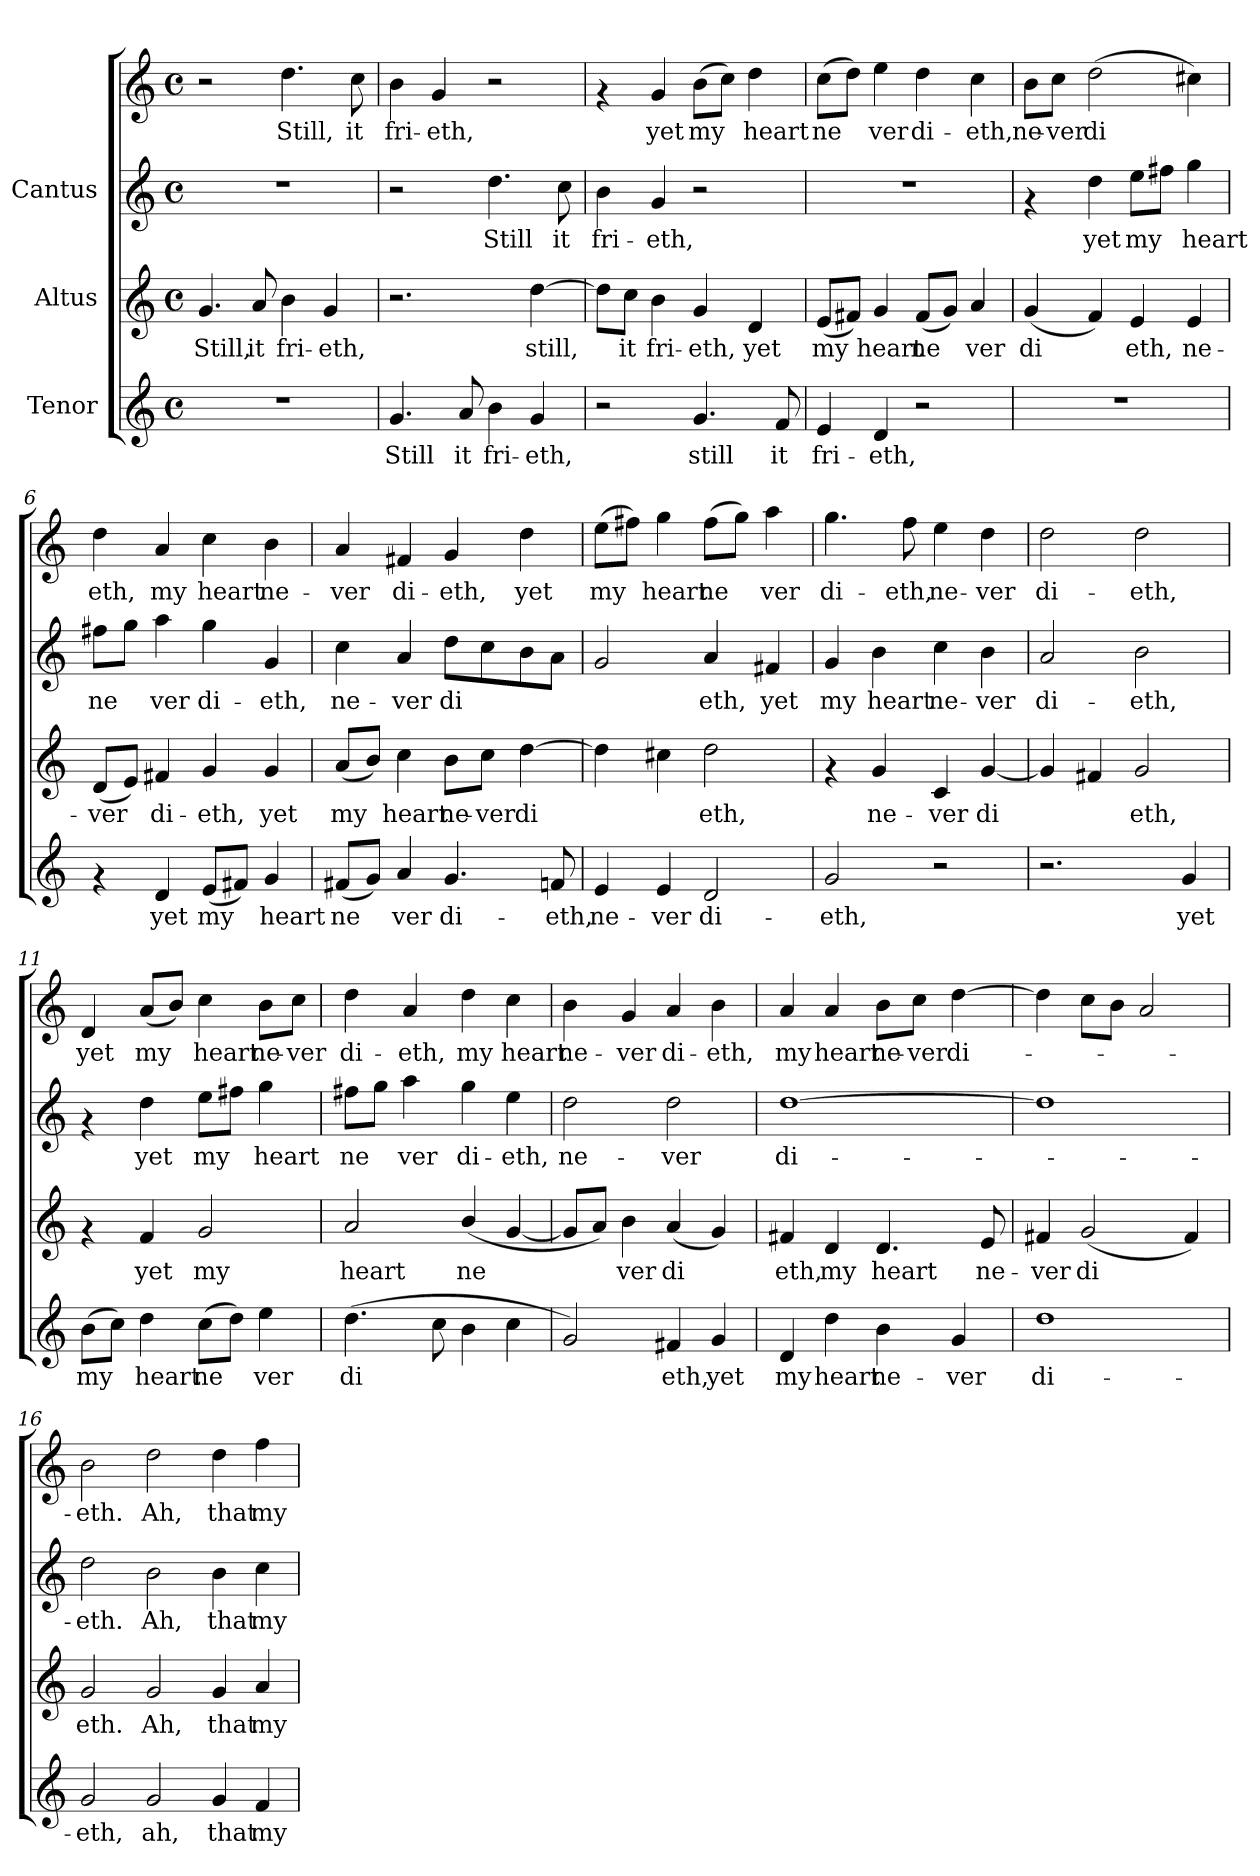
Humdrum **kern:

**kern	**text	**kern	**text	**kern	**text	**kern	**text
*part3	*part3	*part2	*part2	*part1	*part1	*part1	*part1
*staff4	*staff4	*staff3	*staff3	*staff2	*staff2	*staff1	*staff1
*I"Tenor	*	*I"Altus	*	*I"Cantus	*	*	*
!!LO:PB:g=z
*stria5	*	*stria5	*	*stria5	*	*stria5	*
*clefG2	*	*clefG2	*	*clefG2	*	*clefG2	*
*M4/4	*	*M4/4	*	*M4/4	*	*M4/4	*
*met(c)	*	*met(c)	*	*met(c)	*	*met(c)	*
*MM144	*	*MM144	*	*MM144	*	*MM144	*
=1	=1	=1	=1	=1	=1	=1	=1
!	!	!	!LO:LY:b:cj	!	!	!	!
1r	.	4.g/	Still,	1r	.	2r	.
!	!	!	!LO:LY:b:cj	!	!	!	!
.	.	8a/	it	.	.	.	.
!	!	!	!LO:LY:b:cj	!	!	!	!LO:LY:b:cj
.	.	4b\	fri-	.	.	4.dd\	Still,
!	!	!	!LO:LY:b:cj	!	!	!	!
.	.	4g/	-eth,	.	.	.	.
!	!	!	!	!	!	!	!LO:LY:b:cj
.	.	.	.	.	.	8cc\	it
=2	=2	=2	=2	=2	=2	=2	=2
!	!LO:LY:b:cj	!	!	!	!	!	!LO:LY:b:cj
4.g/	Still	2.r	.	2r	.	4b\	fri-
!	!	!	!	!	!	!	!LO:LY:b:cj
.	.	.	.	.	.	4g/	-eth,
!	!LO:LY:b:cj	!	!	!	!	!	!
8a/	it	.	.	.	.	.	.
!	!LO:LY:b:cj	!	!	!	!LO:LY:b:cj	!	!
4b\	fri-	.	.	4.dd\	Still	2r	.
!	!LO:LY:b:cj	!	!LO:LY:b:cj	!	!	!	!
4g/	-eth,	[>4dd\	still,	.	.	.	.
!	!	!	!	!	!LO:LY:b:cj	!	!
.	.	.	.	8cc\	it	.	.
=3	=3	=3	=3	=3	=3	=3	=3
!	!	!	!LO:LY:b:cj	!	!LO:LY:b:cj	!	!
2r	.	8dd\L]	.	4b\	fri-	4rf	.
!	!	!	!LO:LY:b:cj	!	!	!	!
.	.	8cc\J	it	.	.	.	.
!	!	!	!LO:LY:b:cj	!	!LO:LY:b:cj	!	!LO:LY:b:cj
.	.	4b\	fri-	4g/	-eth,	4g/	yet
!	!LO:LY:b:cj	!	!LO:LY:b:cj	!	!	!	!LO:LY:b:cj
4.g/	still	4g/	-eth,	2r	.	(>8b\L	my
!	!	!	!	!	!	!	!LO:LY:b:cj
.	.	.	.	.	.	8cc\J)	.
!	!	!	!LO:LY:b:cj	!	!	!	!LO:LY:b:cj
.	.	4d/	yet	.	.	4dd\	heart
!	!LO:LY:b:cj	!	!	!	!	!	!
8f/	it	.	.	.	.	.	.
=4	=4	=4	=4	=4	=4	=4	=4
!	!LO:LY:b:cj	!	!LO:LY:b:cj	!	!	!	!LO:LY:b:cj
4e/	fri-	(<8e/L	my	1r	.	(>8cc\L	ne-
!	!	!	!LO:LY:b:cj	!	!	!	!LO:LY:b:cj
.	.	8f#X/J)	.	.	.	8dd\J)	-
!	!LO:LY:b:cj	!	!LO:LY:b:cj	!	!	!	!LO:LY:b:cj
4d/	-eth,	4g/	heart	.	.	4ee\	ver
!	!	!	!LO:LY:b:cj	!	!	!	!LO:LY:b:cj
2r	.	(<8f#/L	ne-	.	.	4dd\	di-
!	!	!	!LO:LY:b:cj	!	!	!	!
.	.	8g/J)	-	.	.	.	.
!	!	!	!LO:LY:b:cj	!	!	!	!LO:LY:b:cj
.	.	4a/	ver	.	.	4cc\	-eth,
!!LO:LB:g=z
=5	=5	=5	=5	=5	=5	=5	=5
!	!	!	!LO:LY:b:cj	!	!	!	!LO:LY:b:cj
1r	.	(<4g/	di-	4rf	.	8b\L	ne-
!	!	!	!	!	!	!	!LO:LY:b:cj
.	.	.	.	.	.	8cc\J	-ver
!	!	!	!LO:LY:b:cj	!	!LO:LY:b:cj	!	!LO:LY:b:cj
.	.	4f/)	-	4dd\	-yet	(>2dd\	di-
!	!	!	!LO:LY:b:cj	!	!LO:LY:b:cj	!	!
.	.	4e/	eth,	8ee\L	my	.	.
!	!	!	!	!	!LO:LY:b:cj	!	!
.	.	.	.	8ff#X\J	.	.	.
!	!	!	!LO:LY:b:cj	!	!LO:LY:b:cj	!	!LO:LY:b:cj
.	.	4e/	ne-	4gg\	heart	4cc#X\)	--
=6	=6	=6	=6	=6	=6	=6	=6
!	!	!	!LO:LY:b:cj	!	!LO:LY:b:cj	!	!LO:LY:b:cj
4rf	.	(<8d/L	-ver	8ff#X\L	-ne-	4dd\	eth,
!	!	!	!LO:LY:b:cj	!	!LO:LY:b:cj	!	!
.	.	8e/J)	.	8gg\J	-	.	.
!	!LO:LY:b:cj	!	!LO:LY:b:cj	!	!LO:LY:b:cj	!	!LO:LY:b:cj
4d/	yet	4f#X/	di-	4aa\	ver	4a/	my
!	!LO:LY:b:cj	!	!LO:LY:b:cj	!	!LO:LY:b:cj	!	!LO:LY:b:cj
(<8e/L	my	4g/	-eth,	4gg\	di-	4cc\	heart
!	!LO:LY:b:cj	!	!	!	!	!	!
8f#X/J)	.	.	.	.	.	.	.
!	!LO:LY:b:cj	!	!LO:LY:b:cj	!	!LO:LY:b:cj	!	!LO:LY:b:cj
4g/	heart	4g/	yet	4g/	-eth,	4b\	ne-
=7	=7	=7	=7	=7	=7	=7	=7
!	!LO:LY:b:cj	!	!LO:LY:b:cj	!	!LO:LY:b:cj	!	!LO:LY:b:cj
(<8f#X/L	ne-	(<8a/L	my	4cc\	ne-	4a/	ver
!	!LO:LY:b:cj	!	!LO:LY:b:cj	!	!	!	!
8g/J)	-	8b/J)	.	.	.	.	.
!	!LO:LY:b:cj	!	!LO:LY:b:cj	!	!LO:LY:b:cj	!	!LO:LY:b:cj
4a/	ver	4cc\	heart	4a/	-ver	4f#X/	di-
!	!LO:LY:b:cj	!	!LO:LY:b:cj	!	!LO:LY:b:cj	!	!LO:LY:b:cj
4.g/	di-	8b\L	ne-	8dd\L	di-	4g/	-eth,
!	!	!	!LO:LY:b:cj	!	!LO:LY:b:cj	!	!
.	.	8cc\J	-ver	8cc\	--	.	.
!	!	!	!LO:LY:b:cj	!	!LO:LY:b:cj	!	!LO:LY:b:cj
.	.	[>4dd\	di-	8b\	--	4dd\	yet
!	!LO:LY:b:cj	!	!	!	!LO:LY:b:cj	!	!
8fn/	-eth,	.	.	8a\J	--	.	.
=8	=8	=8	=8	=8	=8	=8	=8
!	!LO:LY:b:cj	!	!LO:LY:b:cj	!	!LO:LY:b:cj	!	!LO:LY:b:cj
4e/	ne-	4dd\]	-	2g/	.	(>8ee\L	-my
!	!	!	!	!	!	!	!LO:LY:b:cj
.	.	.	.	.	.	8ff#X\J)	.
!	!LO:LY:b:cj	!	!LO:LY:b:cj	!	!	!	!LO:LY:b:cj
4e/	-ver	4cc#X\	.	.	.	4gg\	heart
!	!LO:LY:b:cj	!	!LO:LY:b:cj	!	!LO:LY:b:cj	!	!LO:LY:b:cj
2d/	di-	2dd\	eth,	4a/	eth,	(>8ff#\L	ne-
!	!	!	!	!	!	!	!LO:LY:b:cj
.	.	.	.	.	.	8gg\J)	-
!	!	!	!	!	!LO:LY:b:cj	!	!LO:LY:b:cj
.	.	.	.	4f#X/	yet	4aa\	ver
!!LO:LB:g=z
=9	=9	=9	=9	=9	=9	=9	=9
!	!LO:LY:b:cj	!	!	!	!LO:LY:b:cj	!	!LO:LY:b:cj
2g/	-eth,	4rf	.	4g/	my	4.gg\	di-
!	!	!	!LO:LY:b:cj	!	!LO:LY:b:cj	!	!
.	.	4g/	ne-	4b\	heart	.	.
!	!	!	!	!	!	!	!LO:LY:b:cj
.	.	.	.	.	.	8ff\	-eth,
!	!	!	!LO:LY:b:cj	!	!LO:LY:b:cj	!	!LO:LY:b:cj
2r	.	4c/	-ver	4cc\	ne-	4ee\	ne-
!	!	!	!LO:LY:b:cj	!	!LO:LY:b:cj	!	!LO:LY:b:cj
.	.	[<4g/	di-	4b\	-ver	4dd\	-ver
=10	=10	=10	=10	=10	=10	=10	=10
!	!	!	!LO:LY:b:cj	!	!LO:LY:b:cj	!	!LO:LY:b:cj
2.r	.	4g/]	-	2a/	di-	2dd\	di-
!	!	!	!LO:LY:b:cj	!	!	!	!
.	.	4f#X/	.	.	.	.	.
!	!	!	!LO:LY:b:cj	!	!LO:LY:b:cj	!	!LO:LY:b:cj
.	.	2g/	eth,	2b\	-eth,	2dd\	-eth,
!	!LO:LY:b:cj	!	!	!	!	!	!
4g/	yet	.	.	.	.	.	.
=11	=11	=11	=11	=11	=11	=11	=11
!	!LO:LY:b:cj	!	!	!	!	!	!LO:LY:b:cj
(>8b\L	my	4rf	.	4rf	.	4d/	yet
!	!LO:LY:b:cj	!	!	!	!	!	!
8cc\J)	.	.	.	.	.	.	.
!	!LO:LY:b:cj	!	!LO:LY:b:cj	!	!LO:LY:b:cj	!	!LO:LY:b:cj
4dd\	heart	4f/	yet	4dd\	yet	(<8a/L	my
!	!	!	!	!	!	!	!LO:LY:b:cj
.	.	.	.	.	.	8b/J)	.
!	!LO:LY:b:cj	!	!LO:LY:b:cj	!	!LO:LY:b:cj	!	!LO:LY:b:cj
(>8cc\L	ne-	2g/	my	8ee\L	my	4cc\	heart
!	!LO:LY:b:cj	!	!	!	!LO:LY:b:cj	!	!
8dd\J)	-	.	.	8ff#X\J	.	.	.
!	!LO:LY:b:cj	!	!	!	!LO:LY:b:cj	!	!LO:LY:b:cj
4ee\	ver	.	.	4gg\	heart	8b\L	ne-
!	!	!	!	!	!	!	!LO:LY:b:cj
.	.	.	.	.	.	8cc\J	-ver
=12	=12	=12	=12	=12	=12	=12	=12
!	!LO:LY:b:cj	!	!LO:LY:b:cj	!	!LO:LY:b:cj	!	!LO:LY:b:cj
(>4.dd\	di-	2a/	heart	8ff#X\L	ne-	4dd\	di-
!	!	!	!	!	!LO:LY:b:cj	!	!
.	.	.	.	8gg\J	-	.	.
!	!	!	!	!	!LO:LY:b:cj	!	!LO:LY:b:cj
.	.	.	.	4aa\	ver	4a/	-eth,
!	!LO:LY:b:cj	!	!	!	!	!	!
8cc\	--	.	.	.	.	.	.
!	!LO:LY:b:cj	!	!LO:LY:b:cj	!	!LO:LY:b:cj	!	!LO:LY:b:cj
4b\	--	(<4b/	ne-	4gg\	di-	4dd\	my
!	!LO:LY:b:cj	!	!LO:LY:b:cj	!	!LO:LY:b:cj	!	!LO:LY:b:cj
4cc\	--	[<4g/	--	4ee\	-eth,	4cc\	heart
!!LO:PB:g=z
=13	=13	=13	=13	=13	=13	=13	=13
!	!LO:LY:b:cj	!	!LO:LY:b:cj	!	!LO:LY:b:cj	!	!LO:LY:b:cj
2g/)	-	8g/L]	-	2dd\	ne-	4b\	ne-
!	!	!	!LO:LY:b:cj	!	!	!	!
.	.	8a/J)	.	.	.	.	.
!	!	!	!LO:LY:b:cj	!	!	!	!LO:LY:b:cj
.	.	4b\	ver	.	.	4g/	-ver
!	!LO:LY:b:cj	!	!LO:LY:b:cj	!	!LO:LY:b:cj	!	!LO:LY:b:cj
4f#X/	eth,	(<4a/	di-	2dd\	-ver	4a/	di-
!	!LO:LY:b:cj	!	!LO:LY:b:cj	!	!	!	!LO:LY:b:cj
4g/	yet	4g/)	--	.	.	4b\	-eth,
=14	=14	=14	=14	=14	=14	=14	=14
!	!LO:LY:b:cj	!	!LO:LY:b:cj	!	!LO:LY:b:cj	!	!LO:LY:b:cj
4d/	my	4f#X/	-eth,	[>1dd	-di-	4a/	my
!	!LO:LY:b:cj	!	!LO:LY:b:cj	!	!	!	!LO:LY:b:cj
4dd\	heart	4d/	my	.	.	4a/	heart
!	!LO:LY:b:cj	!	!LO:LY:b:cj	!	!	!	!LO:LY:b:cj
4b\	ne-	4.d/	heart	.	.	8b\L	ne-
!	!	!	!	!	!	!	!LO:LY:b:cj
.	.	.	.	.	.	8cc\J	-ver
!	!LO:LY:b:cj	!	!	!	!	!	!LO:LY:b:cj
4g/	-ver	.	.	.	.	[>4dd\	di-
!	!	!	!LO:LY:b:cj	!	!	!	!
.	.	8e/	ne-	.	.	.	.
=15	=15	=15	=15	=15	=15	=15	=15
!	!LO:LY:b:cj	!	!LO:LY:b:cj	!	!	!	!
1dd	di-	4f#X/	-ver	1dd]	.	4dd\]	.
!	!	!	!LO:LY:b:cj	!	!	!	!
.	.	(<2g/	di-	.	.	8cc\L	.
.	.	.	.	.	.	8b\J	.
.	.	.	.	.	.	2a/	.
!	!	!	!LO:LY:b:cj	!	!	!	!
.	.	4f#/)	--	.	.	.	.
=16	=16	=16	=16	=16	=16	=16	=16
!	!LO:LY:b:cj	!	!LO:LY:b:cj	!	!LO:LY:b:cj	!	!LO:LY:b:cj
2g/	-eth,	2g/	-eth.	2dd\	eth.	2b\	-eth.
!	!LO:LY:b:cj	!	!LO:LY:b:cj	!	!LO:LY:b:cj	!	!LO:LY:b:cj
2g/	ah,	2g/	Ah,	2b\	Ah,	2dd\	Ah,
!	!LO:LY:b:cj	!	!LO:LY:b:cj	!	!LO:LY:b:cj	!	!LO:LY:b:cj
4g/	that	4g/	that	4b\	that	4dd\	that
!	!LO:LY:b:cj	!	!LO:LY:b:cj	!	!LO:LY:b:cj	!	!LO:LY:b:cj
4f/	my	4a/	my	4cc\	my	4ff\	my
=	=	=	=	=	=	=	=
*-	*-	*-	*-	*-	*-	*-	*-
